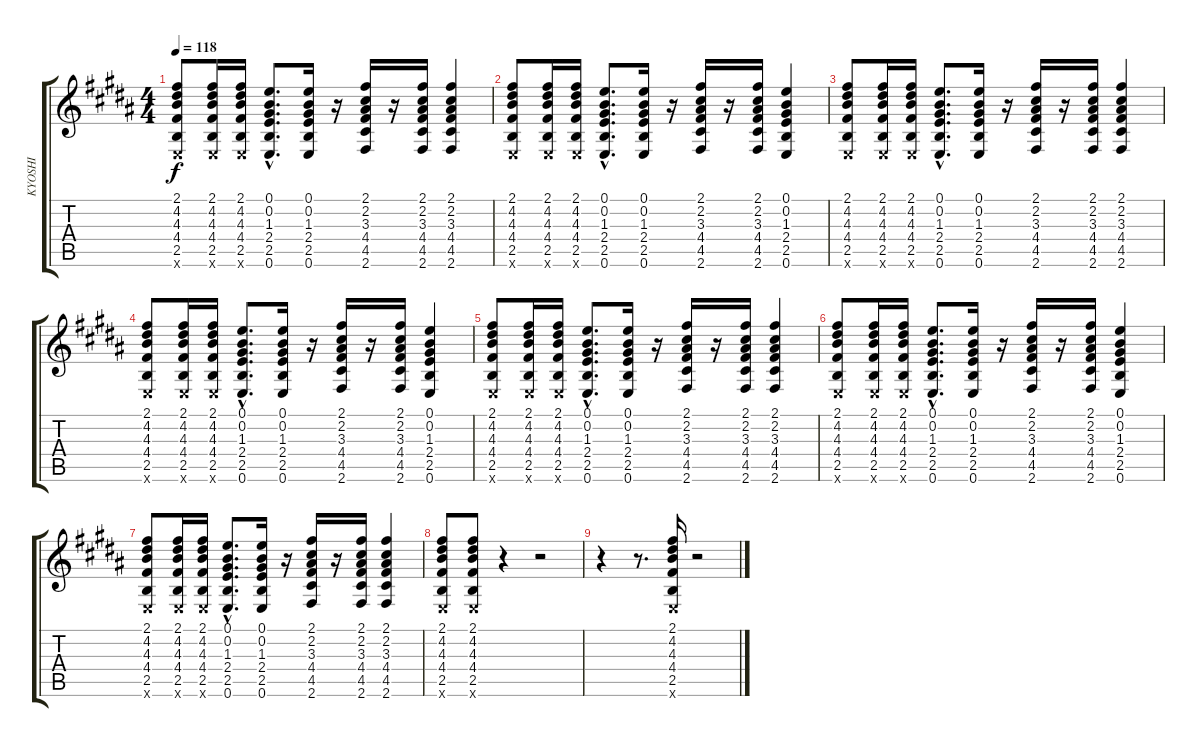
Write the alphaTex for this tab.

\track ("KYOSHI" "KYOSHI") {instrument acousticguitarnylon}
\staff {score tabs}
\tuning (E4 B3 G3 D3 A2 E2) {hide}
\ts (4 4)
\tempo 118
\clef g2
\ks b
(2.1 4.2 4.3 4.4 2.5 0.6{x}).8{dy f} (2.1 4.2 4.3 4.4 2.5 0.6{x}).16 (2.1 4.2 4.3 4.4 2.5 0.6{x}).16 (0.1{hac} 0.2{hac} 1.3{hac} 2.4{hac} 2.5{hac} 0.6{hac}).8{d} (0.1 0.2 1.3 2.4 2.5 0.6).16 r.16 (2.1 2.2 3.3 4.4 4.5 2.6).16 r.16 (2.1 2.2 3.3 4.4 4.5 2.6).16 (2.1 2.2 3.3 4.4 4.5 2.6).4 |
(2.1 4.2 4.3 4.4 2.5 0.6{x}).8 (2.1 4.2 4.3 4.4 2.5 0.6{x}).16 (2.1 4.2 4.3 4.4 2.5 0.6{x}).16 (0.1{hac} 0.2{hac} 1.3{hac} 2.4{hac} 2.5{hac} 0.6{hac}).8{d} (0.1 0.2 1.3 2.4 2.5 0.6).16 r.16 (2.1 2.2 3.3 4.4 4.5 2.6).16 r.16 (2.1 2.2 3.3 4.4 4.5 2.6).16 (0.1 0.2 1.3 2.4 2.5 0.6).4 |
(2.1 4.2 4.3 4.4 2.5 0.6{x}).8 (2.1 4.2 4.3 4.4 2.5 0.6{x}).16 (2.1 4.2 4.3 4.4 2.5 0.6{x}).16 (0.1{hac} 0.2{hac} 1.3{hac} 2.4{hac} 2.5{hac} 0.6{hac}).8{d} (0.1 0.2 1.3 2.4 2.5 0.6).16 r.16 (2.1 2.2 3.3 4.4 4.5 2.6).16 r.16 (2.1 2.2 3.3 4.4 4.5 2.6).16 (2.1 2.2 3.3 4.4 4.5 2.6).4 |
(2.1 4.2 4.3 4.4 2.5 0.6{x}).8 (2.1 4.2 4.3 4.4 2.5 0.6{x}).16 (2.1 4.2 4.3 4.4 2.5 0.6{x}).16 (0.1{hac} 0.2{hac} 1.3{hac} 2.4{hac} 2.5{hac} 0.6{hac}).8{d} (0.1 0.2 1.3 2.4 2.5 0.6).16 r.16 (2.1 2.2 3.3 4.4 4.5 2.6).16 r.16 (2.1 2.2 3.3 4.4 4.5 2.6).16 (0.1 0.2 1.3 2.4 2.5 0.6).4 |
(2.1 4.2 4.3 4.4 2.5 0.6{x}).8 (2.1 4.2 4.3 4.4 2.5 0.6{x}).16 (2.1 4.2 4.3 4.4 2.5 0.6{x}).16 (0.1{hac} 0.2{hac} 1.3{hac} 2.4{hac} 2.5{hac} 0.6{hac}).8{d} (0.1 0.2 1.3 2.4 2.5 0.6).16 r.16 (2.1 2.2 3.3 4.4 4.5 2.6).16 r.16 (2.1 2.2 3.3 4.4 4.5 2.6).16 (2.1 2.2 3.3 4.4 4.5 2.6).4 |
(2.1 4.2 4.3 4.4 2.5 0.6{x}).8 (2.1 4.2 4.3 4.4 2.5 0.6{x}).16 (2.1 4.2 4.3 4.4 2.5 0.6{x}).16 (0.1{hac} 0.2{hac} 1.3{hac} 2.4{hac} 2.5{hac} 0.6{hac}).8{d} (0.1 0.2 1.3 2.4 2.5 0.6).16 r.16 (2.1 2.2 3.3 4.4 4.5 2.6).16 r.16 (2.1 2.2 3.3 4.4 4.5 2.6).16 (0.1 0.2 1.3 2.4 2.5 0.6).4 |
(2.1 4.2 4.3 4.4 2.5 0.6{x}).8 (2.1 4.2 4.3 4.4 2.5 0.6{x}).16 (2.1 4.2 4.3 4.4 2.5 0.6{x}).16 (0.1{hac} 0.2{hac} 1.3{hac} 2.4{hac} 2.5{hac} 0.6{hac}).8{d} (0.1 0.2 1.3 2.4 2.5 0.6).16 r.16 (2.1 2.2 3.3 4.4 4.5 2.6).16 r.16 (2.1 2.2 3.3 4.4 4.5 2.6).16 (2.1 2.2 3.3 4.4 4.5 2.6).4 |
(2.1 4.2 4.3 4.4 2.5 0.6{x}).8 (2.1 4.2 4.3 4.4 2.5 0.6{x}).8 r.4 r.2 |
r.4 r.8{d} (2.1 4.2 4.3 4.4 2.5 0.6{x}).16 r.2
